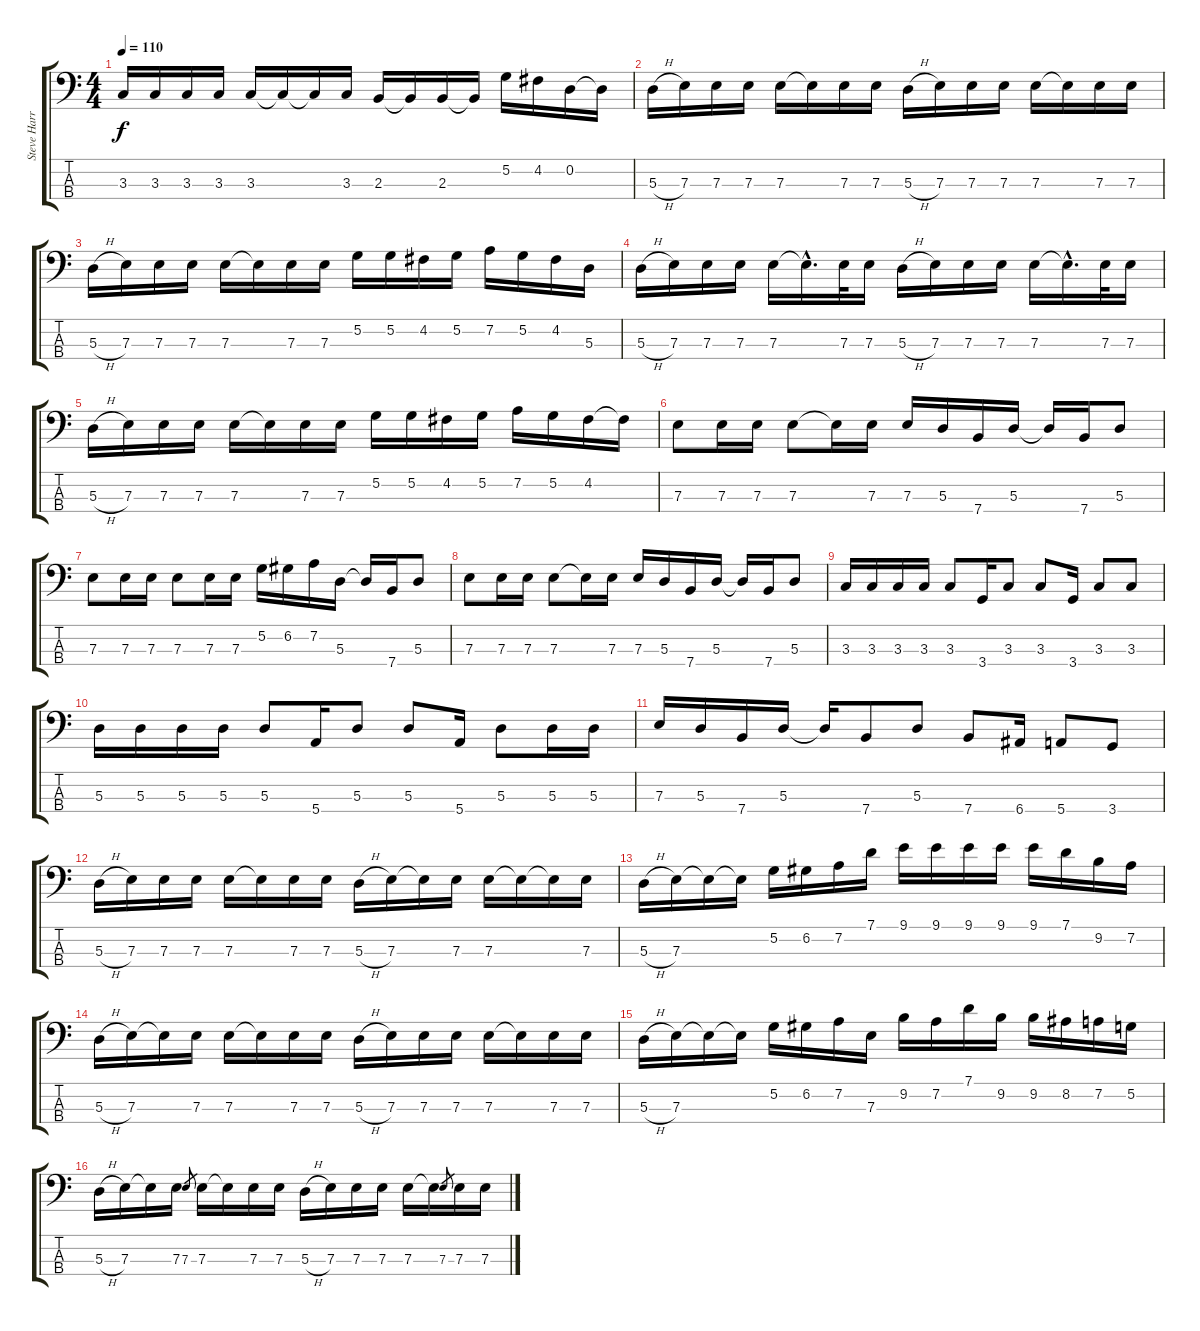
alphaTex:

\track ("Steve Harris (Bass)" "Steve Harr") {instrument electricbassfinger}
\staff {score tabs}
\tuning (G2 D2 A1 E1) {hide}
\ts (4 4)
\tempo 110
\clef f4
\ks c
3.3.16{dy f} 3.3.16 3.3.16 3.3.16 3.3.16 3.3{t}.16 3.3{t}.16 3.3.16 2.3.16 2.3{t}.16 2.3.16 2.3{t}.16 5.2.16 4.2.16 0.2.16 0.2{t}.16 |
5.3{h}.16 7.3.16 7.3.16 7.3.16 7.3.16 7.3{t}.16 7.3.16 7.3.16 5.3{h}.16 7.3.16 7.3.16 7.3.16 7.3.16 7.3{t}.16 7.3.16 7.3.16 |
5.3{h}.16 7.3.16 7.3.16 7.3.16 7.3.16 7.3{t}.16 7.3.16 7.3.16 5.2.16 5.2.16 4.2.16 5.2.16 7.2.16 5.2.16 4.2.16 5.3.16 |
5.3{h}.16 7.3.16 7.3.16 7.3.16 7.3.16 7.3{hac t}.16{d} 7.3.32 7.3.16 5.3{h}.16 7.3.16 7.3.16 7.3.16 7.3.16 7.3{hac t}.16{d} 7.3.32 7.3.16 |
5.3{h}.16 7.3.16 7.3.16 7.3.16 7.3.16 7.3{t}.16 7.3.16 7.3.16 5.2.16 5.2.16 4.2.16 5.2.16 7.2.16 5.2.16 4.2.16 4.2{t}.16 |
7.3.8 7.3.16 7.3.16 7.3.8 7.3{t}.16 7.3.16 7.3.16 5.3.16 7.4.16 5.3.16 5.3{t}.16 7.4.16 5.3.8 |
7.3.8 7.3.16 7.3.16 7.3.8 7.3.16 7.3.16 5.2.16 6.2.16 7.2.16 5.3.16 5.3{t}.16 7.4.16 5.3.8 |
7.3.8 7.3.16 7.3.16 7.3.8 7.3{t}.16 7.3.16 7.3.16 5.3.16 7.4.16 5.3.16 5.3{t}.16 7.4.16 5.3.8 |
3.3.16 3.3.16 3.3.16 3.3.16 3.3.8 3.4.16 3.3.8 3.3.8 3.4.16 3.3.8 3.3.8 |
5.3.16 5.3.16 5.3.16 5.3.16 5.3.8 5.4.16 5.3.8 5.3.8 5.4.16 5.3.8 5.3.16 5.3.16 |
7.3.16 5.3.16 7.4.16 5.3.16 5.3{t}.16 7.4.8 5.3.8 7.4.8 6.4.16 5.4.8 3.4.8 |
5.3{h}.16 7.3.16 7.3.16 7.3.16 7.3.16 7.3{t}.16 7.3.16 7.3.16 5.3{h}.16 7.3.16 7.3{t}.16 7.3.16 7.3.16 7.3{t}.16 7.3{t}.16 7.3.16 |
5.3{h}.16 7.3.16 7.3{t}.16 7.3{t}.16 5.2.16 6.2.16 7.2.16 7.1.16 9.1.16 9.1.16 9.1.16 9.1.16 9.1.16 7.1.16 9.2.16 7.2.16 |
5.3{h}.16 7.3.16 7.3{t}.16 7.3.16 7.3.16 7.3{t}.16 7.3.16 7.3.16 5.3{h}.16 7.3.16 7.3.16 7.3.16 7.3.16 7.3{t}.16 7.3.16 7.3.16 |
5.3{h}.16 7.3.16 7.3{t}.16 7.3{t}.16 5.2.16 6.2.16 7.2.16 7.3.16 9.2.16 7.2.16 7.1.16 9.2.16 9.2.16 8.2.16 7.2.16 5.2.16 |
5.3{h}.16 7.3.16 7.3{t}.16 7.3.16 7.3.8{gr} 7.3.16 7.3{t}.16 7.3.16 7.3.16 5.3{h}.16 7.3.16 7.3.16 7.3.16 7.3.16 7.3{t}.16 7.3.8{gr} 7.3.16 7.3.16
